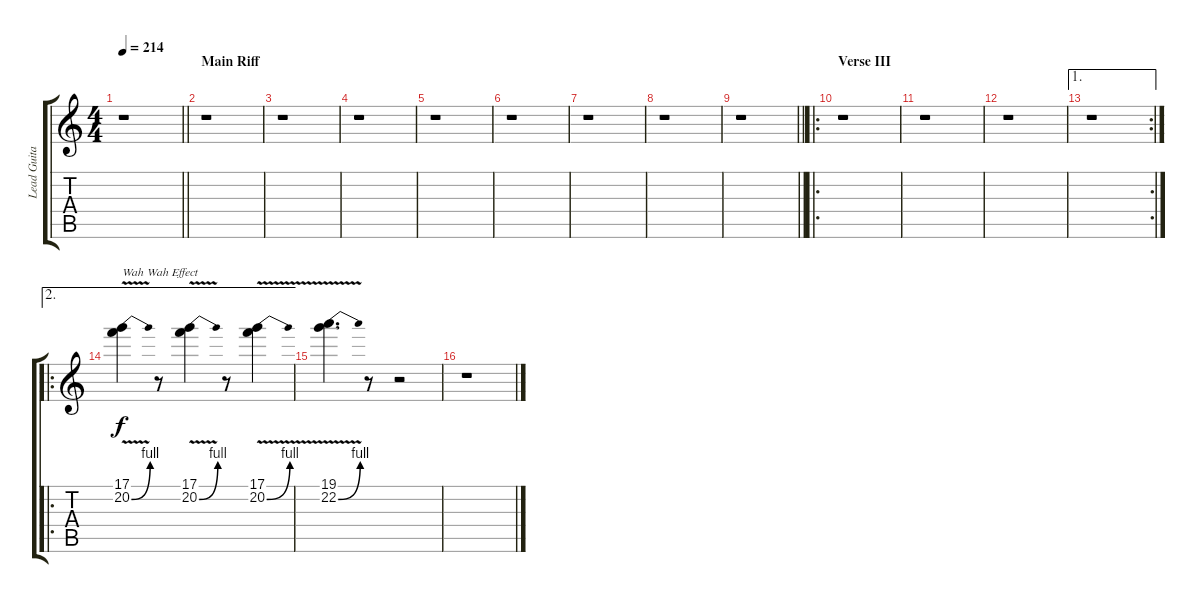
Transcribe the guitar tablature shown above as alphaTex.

\track ("Lead Guitar I" "Lead Guita") {instrument distortionguitar}
\staff {score tabs}
\tuning (D4 A3 F3 C3 G2 D2) {hide}
\ts (4 4)
\tempo 214
\clef g2
\barLineRight lightlight
\ks c
r.1{dy f} |
\section ("" "Main Riff")
r.1 |
r.1 |
r.1 |
r.1 |
r.1 |
r.1 |
r.1 |
\barLineRight lightlight
r.1 |
\ro
\section ("" "Verse III")
r.1 |
r.1 |
r.1 |
\ae 1
\rc 2
r.1 |
\ae 2
\ro
(17.1 20.2{be (bend 0 0 60 4) v}).4{txt "Wah Wah Effect" volume 14 balance 8 instrument distortionguitar} r.8 (17.1 20.2{be (bend 0 0 60 4) v}).4 r.8 (17.1 20.2{be (bend 0 0 60 4) v}).4 |
(19.1 22.2{be (bend 0 0 60 4) v}).4{d} r.8 r.2 |
r.1
